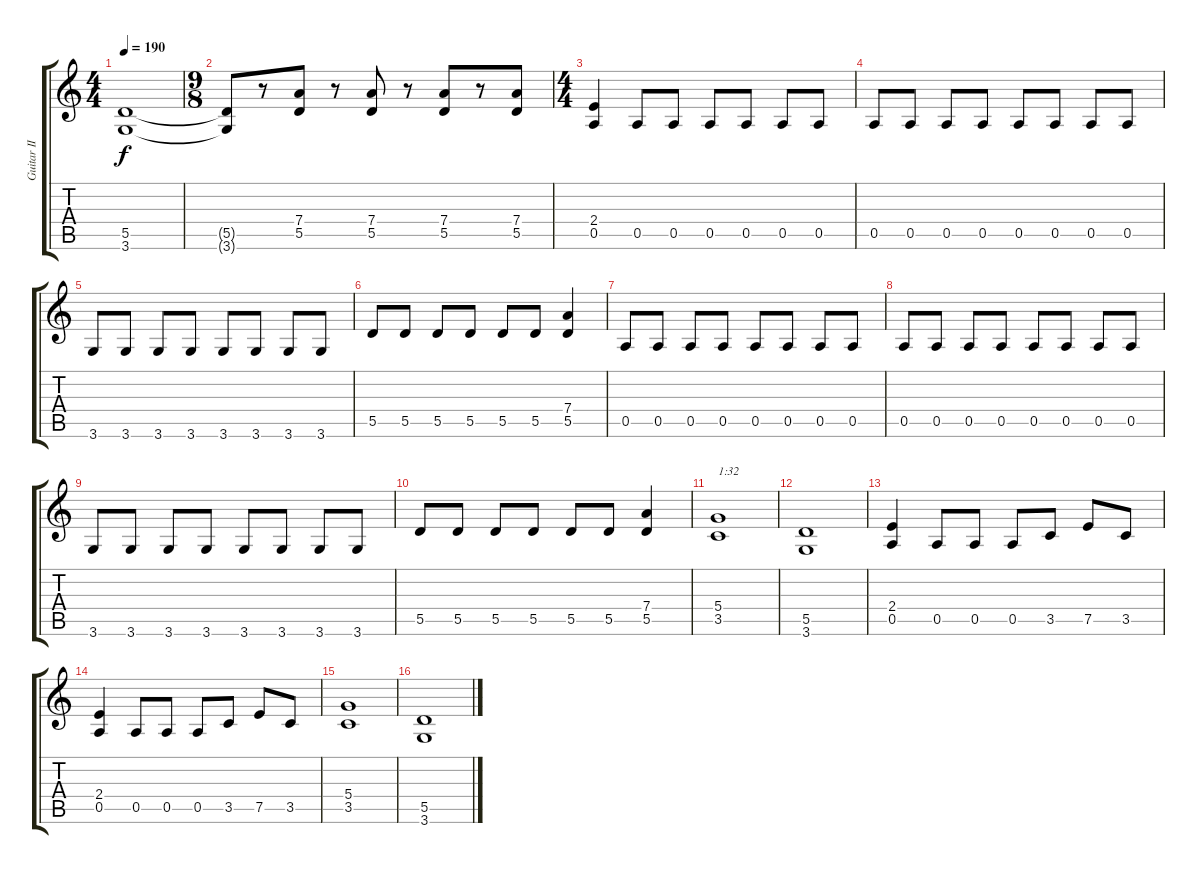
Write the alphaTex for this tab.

\track ("Guitar II" "Guitar II") {instrument distortionguitar}
\staff {score tabs}
\tuning (E4 B3 G3 D3 A2 E2) {hide}
\ts (4 4)
\tempo 190
\clef g2
\ks c
(5.5 3.6).1{dy f} |
\ts (9 8)
(5.5{t} 3.6{t}).8 r.8 (7.4 5.5).8 r.8 (7.4 5.5).8 r.8 (7.4 5.5).8 r.8 (7.4 5.5).8 |
\ts (4 4)
(2.4 0.5).4 0.5.8 0.5.8 0.5.8 0.5.8 0.5.8 0.5.8 |
0.5.8 0.5.8 0.5.8 0.5.8 0.5.8 0.5.8 0.5.8 0.5.8 |
3.6.8 3.6.8 3.6.8 3.6.8 3.6.8 3.6.8 3.6.8 3.6.8 |
5.5.8 5.5.8 5.5.8 5.5.8 5.5.8 5.5.8 (7.4 5.5).4 |
0.5.8 0.5.8 0.5.8 0.5.8 0.5.8 0.5.8 0.5.8 0.5.8 |
0.5.8 0.5.8 0.5.8 0.5.8 0.5.8 0.5.8 0.5.8 0.5.8 |
3.6.8 3.6.8 3.6.8 3.6.8 3.6.8 3.6.8 3.6.8 3.6.8 |
5.5.8 5.5.8 5.5.8 5.5.8 5.5.8 5.5.8 (7.4 5.5).4 |
(5.4 3.5).1{txt "1:32"} |
(5.5 3.6).1 |
(2.4 0.5).4 0.5.8 0.5.8 0.5.8 3.5.8 7.5.8 3.5.8 |
(2.4 0.5).4 0.5.8 0.5.8 0.5.8 3.5.8 7.5.8 3.5.8 |
(5.4 3.5).1 |
(5.5 3.6).1
